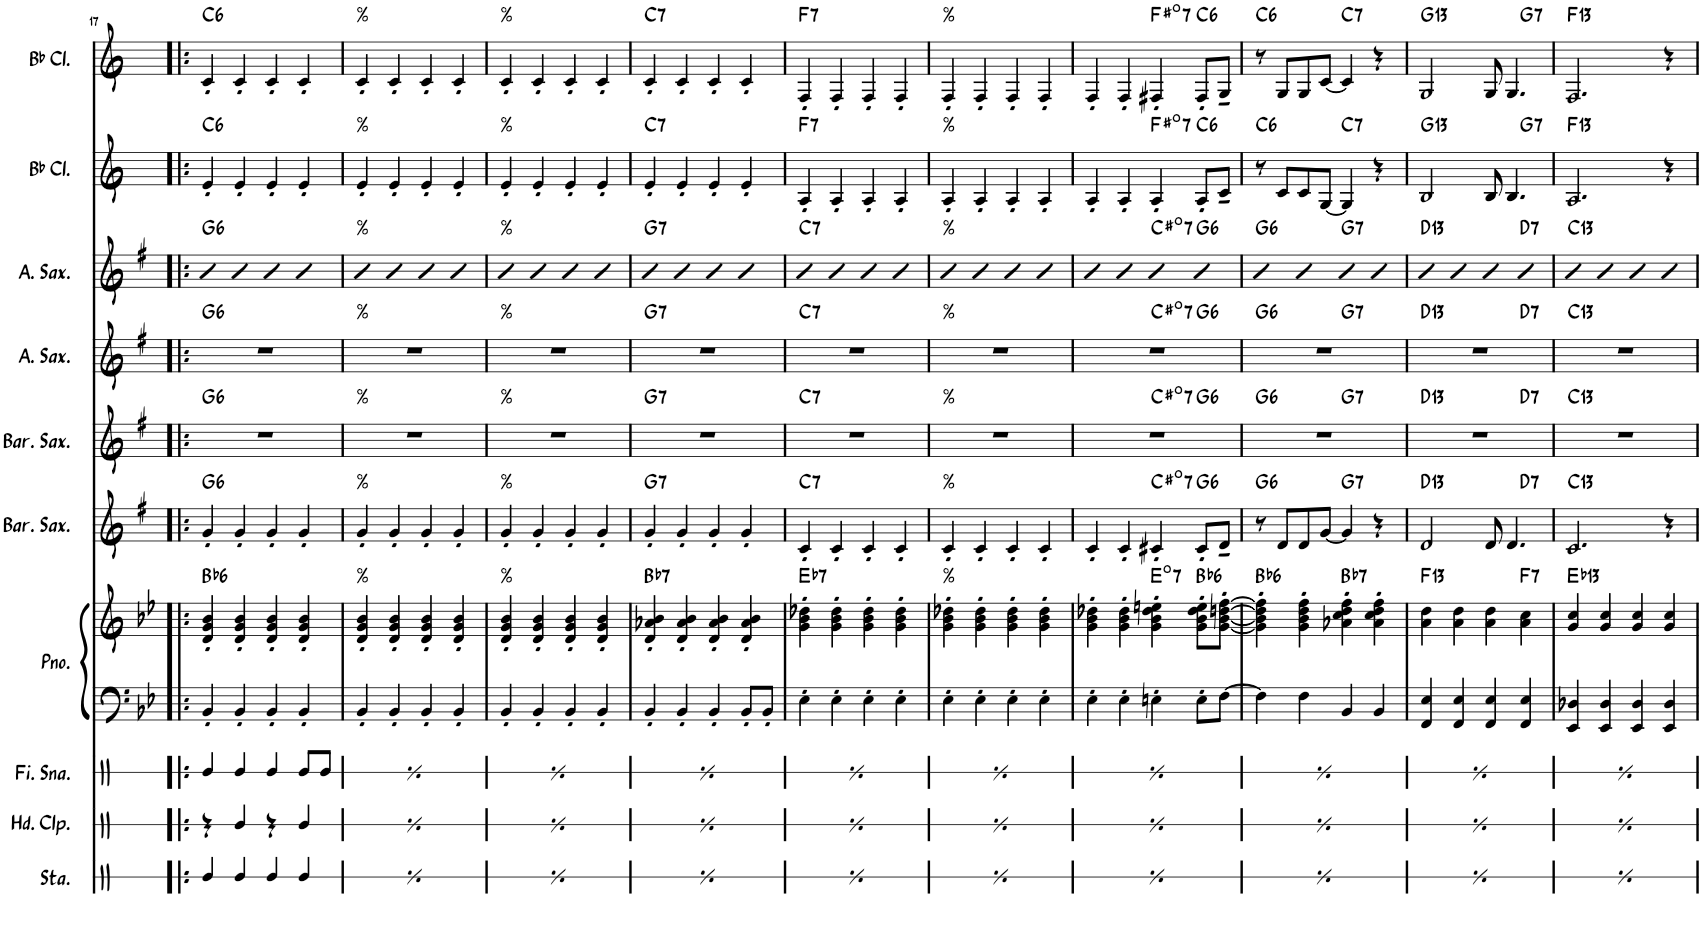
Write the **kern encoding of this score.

**kern	**kern	**kern	**kern	**kern	**harte	**kern	**kern	**harte	**kern	**kern	**harte	**kern	**kern	**harte
*part10	*part9	*part8	*part7	*part7	*part7	*part6	*part5	*part5	*part4	*part3	*part3	*part2	*part1	*part1
*staff11	*staff10	*staff9	*staff8	*staff7	*	*staff6	*staff5	*	*staff4	*staff3	*	*staff2	*staff1	*
*I"Stamp	*I"Hand Clap	*I"Finger Snap	*I"Piano	*	*	*I"Baritone Saxophone	*I"Baritone Saxophone	*	*I"Alto Saxophone	*I"Alto Saxophone	*	*I"Bb Clarinet	*I"Bb Clarinet	*
*I'Sta.	*I'Hd. Clp.	*I'Fi. Sna.	*I'Pno.	*	*	*I'Bar. Sax.	*I'Bar. Sax.	*	*I'A. Sax.	*I'A. Sax.	*	*I'Bb Cl.	*I'Bb Cl.	*
!!LO:PB:g=z
*clefX	*clefX	*clefX	*clefF4	*clefG2	*	*clefG2	*clefG2	*	*clefG2	*clefG2	*	*clefG2	*clefG2	*
*	*	*	*	*	*	*Trd12c21	*Trd12c21	*	*Trd5c9	*Trd5c9	*	*Trd1c2	*Trd1c2	*
*k[]	*k[]	*k[]	*k[b-e-]	*k[b-e-]	*	*k[f#]	*k[f#]	*	*k[f#]	*k[f#]	*	*k[]	*k[]	*
*M4/4	*M4/4	*M4/4	*M4/4	*M4/4	*	*M4/4	*M4/4	*	*M4/4	*M4/4	*	*M4/4	*M4/4	*
=17!|:	=17!|:	=17!|:	=17!|:	=17!|:	=17!|:	=17!|:	=17!|:	=17!|:	=17!|:	=17!|:	=17!|:	=17!|:	=17!|:	=17!|:
!	!	!	!	!	!LO:H:kt=6	!	!	!LO:H:kt=6	!	!	!LO:H:kt=6	!	!	!LO:H:kt=6
4Re/	4r	4Re/	4BB-'/	4d/' 4g/' 4b-/'	Bb:maj6	4g'/	1r	G:maj6	1r	4b	G:maj6	4e'/	4c'/	C:maj6
4Re/	4Re/	4Re/	4BB-'/	4d/' 4g/' 4b-/'	.	4g'/	.	.	.	4b	.	4e'/	4c'/	.
4Re/	4r	4Re/	4BB-'/	4d/' 4g/' 4b-/'	.	4g'/	.	.	.	4b	.	4e'/	4c'/	.
4Re/	4Re/	8Re/L	4BB-'/	4d/' 4g/' 4b-/'	.	4g'/	.	.	.	4b	.	4e'/	4c'/	.
.	.	8Re/J	.	.	.	.	.	.	.	.	.	.	.	.
=18	=18	=18	=18	=18	=18	=18	=18	=18	=18	=18	=18	=18	=18	=18
!	!	!	!	!	!LO:H:kt=%	!	!	!LO:H:kt=%	!	!	!LO:H:kt=%	!	!	!LO:H:kt=%
4Re/	4r	4Re/	4BB-'/	4d/' 4g/' 4b-/'	N	4g'/	1r	N	1r	4b	N	4e'/	4c'/	N
4Re/	4Re/	4Re/	4BB-'/	4d/' 4g/' 4b-/'	.	4g'/	.	.	.	4b	.	4e'/	4c'/	.
4Re/	4r	4Re/	4BB-'/	4d/' 4g/' 4b-/'	.	4g'/	.	.	.	4b	.	4e'/	4c'/	.
4Re/	4Re/	8Re/L	4BB-'/	4d/' 4g/' 4b-/'	.	4g'/	.	.	.	4b	.	4e'/	4c'/	.
.	.	8Re/J	.	.	.	.	.	.	.	.	.	.	.	.
=19	=19	=19	=19	=19	=19	=19	=19	=19	=19	=19	=19	=19	=19	=19
!	!	!	!	!	!LO:H:kt=%	!	!	!LO:H:kt=%	!	!	!LO:H:kt=%	!	!	!LO:H:kt=%
4Re/	4r	4Re/	4BB-'/	4d/' 4g/' 4b-/'	N	4g'/	1r	N	1r	4b	N	4e'/	4c'/	N
4Re/	4Re/	4Re/	4BB-'/	4d/' 4g/' 4b-/'	.	4g'/	.	.	.	4b	.	4e'/	4c'/	.
4Re/	4r	4Re/	4BB-'/	4d/' 4g/' 4b-/'	.	4g'/	.	.	.	4b	.	4e'/	4c'/	.
4Re/	4Re/	8Re/L	4BB-'/	4d/' 4g/' 4b-/'	.	4g'/	.	.	.	4b	.	4e'/	4c'/	.
.	.	8Re/J	.	.	.	.	.	.	.	.	.	.	.	.
=20	=20	=20	=20	=20	=20	=20	=20	=20	=20	=20	=20	=20	=20	=20
!	!	!	!	!	!LO:H:kt=7	!	!	!LO:H:kt=7	!	!	!LO:H:kt=7	!	!	!LO:H:kt=7
4Re/	4r	4Re/	4BB-'/	4d/' 4a-X/' 4b-/'	Bb:7	4g'/	1r	G:7	1r	4b	G:7	4e'/	4c'/	C:7
4Re/	4Re/	4Re/	4BB-'/	4d/' 4a-/' 4b-/'	.	4g'/	.	.	.	4b	.	4e'/	4c'/	.
4Re/	4r	4Re/	4BB-'/	4d/' 4a-/' 4b-/'	.	4g'/	.	.	.	4b	.	4e'/	4c'/	.
4Re/	4Re/	8Re/L	8BB-'/L	4d/' 4a-/' 4b-/'	.	4g'/	.	.	.	4b	.	4e'/	4c'/	.
.	.	8Re/J	8BB-'/J	.	.	.	.	.	.	.	.	.	.	.
=21	=21	=21	=21	=21	=21	=21	=21	=21	=21	=21	=21	=21	=21	=21
!	!	!	!	!	!LO:H:kt=7	!	!	!LO:H:kt=7	!	!	!LO:H:kt=7	!	!	!LO:H:kt=7
4Re/	4r	4Re/	4E-'\	4g\' 4b-\' 4dd-X\'	Eb:7	4c'/	1r	C:7	1r	4bn	C:7	4A'/	4F'/	F:7
4Re/	4Re/	4Re/	4E-'\	4g\' 4b-\' 4dd-\'	.	4c'/	.	.	.	4b	.	4A'/	4F'/	.
4Re/	4r	4Re/	4E-'\	4g\' 4b-\' 4dd-\'	.	4c'/	.	.	.	4b	.	4A'/	4F'/	.
4Re/	4Re/	8Re/L	4E-'\	4g\' 4b-\' 4dd-\'	.	4c'/	.	.	.	4b	.	4A'/	4F'/	.
.	.	8Re/J	.	.	.	.	.	.	.	.	.	.	.	.
=22	=22	=22	=22	=22	=22	=22	=22	=22	=22	=22	=22	=22	=22	=22
!	!	!	!	!	!LO:H:kt=%	!	!	!LO:H:kt=%	!	!	!LO:H:kt=%	!	!	!LO:H:kt=%
4Re/	4r	4Re/	4E-'\	4g\' 4b-\' 4dd-X\'	N	4c'/	1r	N	1r	4b	N	4A'/	4F'/	N
4Re/	4Re/	4Re/	4E-'\	4g\' 4b-\' 4dd-\'	.	4c'/	.	.	.	4b	.	4A'/	4F'/	.
4Re/	4r	4Re/	4E-'\	4g\' 4b-\' 4dd-\'	.	4c'/	.	.	.	4b	.	4A'/	4F'/	.
4Re/	4Re/	8Re/L	4E-'\	4g\' 4b-\' 4dd-\'	.	4c'/	.	.	.	4b	.	4A'/	4F'/	.
.	.	8Re/J	.	.	.	.	.	.	.	.	.	.	.	.
=23	=23	=23	=23	=23	=23	=23	=23	=23	=23	=23	=23	=23	=23	=23
*	*	*	*	*	*	*	*^	*	*	*	*	*	*	*
*	*	*	*	*	*	*	*	*^	*	*	*	*	*	*	*
4Re/	4r	4Re/	4E-'\	4g\' 4b-\' 4dd-X\'	.	4c'/	1r	2ryy	2.ryy	.	1r	4b	.	4A'/	4F'/	.
4Re/	4Re/	4Re/	4E-'\	4g\' 4b-\' 4dd-\'	.	4c'/	.	.	.	.	.	4b	.	4A'/	4F'/	.
!	!	!	!	!	!LO:H:kt=7	!	!	!	!	!LO:H:kt=7	!	!	!LO:H:kt=7	!	!	!LO:H:kt=7
4Re/	4r	4Re/	4En'\	4g\' 4b-\' 4dd-\' 4een\'	E:dim7	4c#X'/	.	2ryy	.	C#:dim7	.	4bn	C#:dim7	4A'/	4F#X'/	F#:dim7
!	!	!	!	!	!LO:H:kt=6	!	!	!	!	!LO:H:kt=6	!	!	!LO:H:kt=6	!	!	!LO:H:kt=6
4Re/	4Re/	8Re/L	8E'\L	8g\' 8b-\' 8dd-\' 8ee\'L	Bb:maj6	8c#'/L	.	.	4ryy	G:maj6	.	4b	G:maj6	8A'/L	8F#'/L	C:maj6
.	.	8Re/J	[8F\J	[8g\' [8b-\' [8ddn\' [8ff\'J	.	8d~/J	.	.	.	.	.	.	.	8c~/J	8G~/J	.
=24	=24	=24	=24	=24	=24	=24	=24	=24	=24	=24	=24	=24	=24	=24	=24	=24
!	!	!	!	!	!LO:H:kt=6	!	!	!	!	!LO:H:kt=6	!	!	!LO:H:kt=6	!	!	!LO:H:kt=6
*	*	*	*	*	*	*	*	*v	*v	*	*	*	*	*	*	*
4Re/	4r	4Re/	4F\]	4g\]' 4b-\]' 4dd\]' 4ff\]'	Bb:maj6	8r	1r	2ryy	G:maj6	1r	4b	G:maj6	8r	8r	C:maj6
.	.	.	.	.	.	8d/L	.	.	.	.	.	.	8c/L	8G/L	.
4Re/	4Re/	4Re/	4F\	4g\' 4b-\' 4dd\' 4ff\'	.	8d/	.	.	.	.	4b	.	8c/	8G/	.
.	.	.	.	.	.	[8g/J	.	.	.	.	.	.	[8G/J	[8c/J	.
!	!	!	!	!	!LO:H:kt=7	!	!	!	!LO:H:kt=7	!	!	!LO:H:kt=7	!	!	!LO:H:kt=7
4Re/	4r	4Re/	4BB-/	4a-X\' 4cc\' 4dd\' 4ff\'	Bb:7	4g/]	.	2ryy	G:7	.	4b	G:7	4G/]	4c/]	C:7
4Re/	4Re/	8Re/L	4BB-/	4a-\' 4cc\' 4dd\' 4ff\'	.	4r	.	.	.	.	4b	.	4r	4r	.
.	.	8Re/J	.	.	.	.	.	.	.	.	.	.	.	.	.
=25	=25	=25	=25	=25	=25	=25	=25	=25	=25	=25	=25	=25	=25	=25	=25
!	!	!	!	!	!LO:H:kt=13	!	!	!	!LO:H:kt=13	!	!	!LO:H:kt=13	!	!	!LO:H:kt=13
*	*	*	*	*	*	*	*	*	*	*	*	*	*	*^	*
4Re/	4r	4Re/	4FF/ 4E-/	4a\ 4dd\	F:9(11,13)	2d/	1r	2.ryy	D:9(11,13)	1r	4b	D:9(11,13)	2B/	2G/	2.ryy	G:9(11,13)
4Re/	4Re/	4Re/	4FF/ 4E-/	4a\ 4dd\	.	.	.	.	.	.	4b	.	.	.	.	.
4Re/	4r	4Re/	4FF/ 4E-/	4a\ 4dd\	.	8d/	.	.	.	.	4b	.	8B/	8G/	.	.
.	.	.	.	.	.	4.d/	.	.	.	.	.	.	4.B/	4.G/	.	.
!	!	!	!	!	!LO:H:kt=7	!	!	!	!LO:H:kt=7	!	!	!LO:H:kt=7	!	!	!	!LO:H:kt=7
4Re/	4Re/	8Re/L	4FF/ 4E-/	4a\ 4cc\	F:7	.	.	4ryy	D:7	.	4b	D:7	.	.	4ryy	G:7
.	.	8Re/J	.	.	.	.	.	.	.	.	.	.	.	.	.	.
=26	=26	=26	=26	=26	=26	=26	=26	=26	=26	=26	=26	=26	=26	=26	=26	=26
!	!	!	!	!	!LO:H:kt=13	!	!	!	!LO:H:kt=13	!	!	!LO:H:kt=13	!	!	!	!LO:H:kt=13
*	*	*	*	*	*	*	*v	*v	*	*	*	*	*	*v	*v	*
4Re/	4r	4Re/	4EE-/ 4D-X/	4g/ 4cc/	Eb:9(11,13)	2.c/	1r	C:9(11,13)	1r	4bn	C:9(11,13)	2.A/	2.F/	F:9(11,13)
4Re/	4Re/	4Re/	4EE-/ 4D-/	4g/ 4cc/	.	.	.	.	.	4b	.	.	.	.
4Re/	4r	4Re/	4EE-/ 4D-/	4g/ 4cc/	.	.	.	.	.	4b	.	.	.	.
4Re/	4Re/	8Re/L	4EE-/ 4D-/	4g/ 4cc/	.	4r	.	.	.	4b	.	4r	4r	.
.	.	8Re/J	.	.	.	.	.	.	.	.	.	.	.	.
=	=	=	=	=	=	=	=	=	=	=	=	=	=	=
*-	*-	*-	*-	*-	*-	*-	*-	*-	*-	*-	*-	*-	*-	*-
